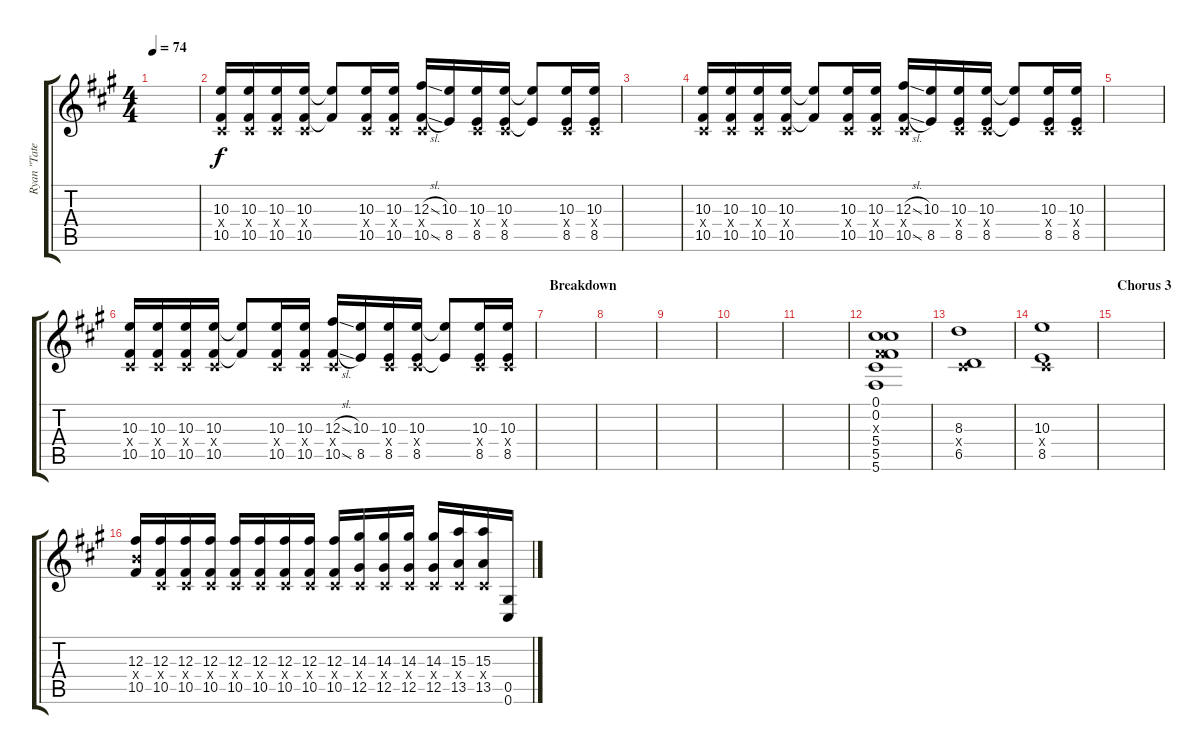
\track ("Ryan \"Tater\" Johnson" "Ryan \"Tate") {instrument distortionguitar}
\staff {score tabs}
\tuning (Db4 Db4 Gb3 Db3 Ab2 Db2) {hide}
\ts (4 4)
\tempo 74
\clef g2
\ks f#minor
|
(10.3 0.4{x} 10.5).16 (10.3 0.4{x} 10.5).16 (10.3 0.4{x} 10.5).16 (10.3 0.4{x} 10.5).16 (10.3{t} 10.5{t}).8 (10.3 0.4{x} 10.5).16 (10.3 0.4{x} 10.5).16 (12.3{sl} 0.4{x} 10.5{sl}).16 (10.3 8.5).16 (10.3 0.4{x} 8.5).16 (10.3 0.4{x} 8.5).16 (10.3{t} 8.5{t}).8 (10.3 0.4{x} 8.5).16 (10.3 0.4{x} 8.5).16 |
|
(10.3 0.4{x} 10.5).16 (10.3 0.4{x} 10.5).16 (10.3 0.4{x} 10.5).16 (10.3 0.4{x} 10.5).16 (10.3{t} 10.5{t}).8 (10.3 0.4{x} 10.5).16 (10.3 0.4{x} 10.5).16 (12.3{sl} 0.4{x} 10.5{sl}).16 (10.3 8.5).16 (10.3 0.4{x} 8.5).16 (10.3 0.4{x} 8.5).16 (10.3{t} 8.5{t}).8 (10.3 0.4{x} 8.5).16 (10.3 0.4{x} 8.5).16 |
|
(10.3 0.4{x} 10.5).16 (10.3 0.4{x} 10.5).16 (10.3 0.4{x} 10.5).16 (10.3 0.4{x} 10.5).16 (10.3{t} 10.5{t}).8 (10.3 0.4{x} 10.5).16 (10.3 0.4{x} 10.5).16 (12.3{sl} 0.4{x} 10.5{sl}).16 (10.3 8.5).16 (10.3 0.4{x} 8.5).16 (10.3 0.4{x} 8.5).16 (10.3{t} 8.5{t}).8 (10.3 0.4{x} 8.5).16 (10.3 0.4{x} 8.5).16 |
\section ("" "Breakdown")
|
|
|
|
|
(0.1 0.2 0.3{x} 5.4 5.5 5.6).1{volume 13} |
(8.3 0.4{x} 6.5).1 |
(10.3 0.4{x} 8.5).1 |
\section ("" "Chorus 3")
|
(12.3 10.4{x} 10.5).16 (12.3 0.4{x} 10.5).16 (12.3 0.4{x} 10.5).16 (12.3 0.4{x} 10.5).16 (12.3 0.4{x} 10.5).16 (12.3 0.4{x} 10.5).16 (12.3 0.4{x} 10.5).16 (12.3 0.4{x} 10.5).16 (12.3 0.4{x} 10.5).16 (14.3 0.4{x} 12.5).16 (14.3 0.4{x} 12.5).16 (14.3 0.4{x} 12.5).16 (14.3 0.4{x} 12.5).16 (15.3 0.4{x} 13.5).16 (15.3 0.4{x} 13.5).16 (0.5 0.6).16
